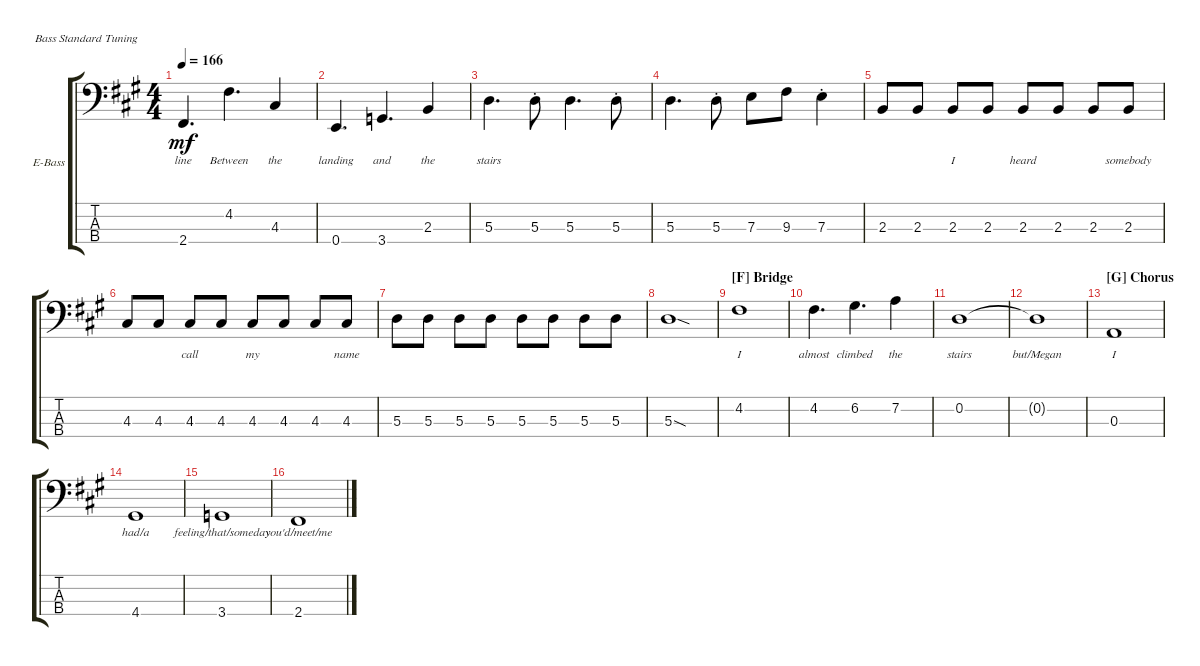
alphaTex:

\defaultSystemsLayout 4
\bracketExtendMode groupsimilarinstruments
\firstSystemTrackNameOrientation horizontal
\otherSystemsTrackNameOrientation horizontal
\track ("Electric Bass" "E-Bass") {instrument electricbassfinger}
\staff {score tabs}
\tuning (G2 D2 A1 E1)
\ts (4 4)
\tempo 166
\clef f4
\ks a
2.4.4{d lyrics (0 "line") lyrics (1 "") lyrics (2 "") lyrics (3 "") lyrics (4 "") dy mf} 4.2.4{d lyrics (0 "Between") lyrics (1 "") lyrics (2 "") lyrics (3 "") lyrics (4 "")} 4.3.4{lyrics (0 "the") lyrics (1 "") lyrics (2 "") lyrics (3 "") lyrics (4 "")} |
0.4.4{d lyrics (0 "landing") lyrics (1 "") lyrics (2 "") lyrics (3 "") lyrics (4 "")} 3.4.4{d lyrics (0 "and") lyrics (1 "") lyrics (2 "") lyrics (3 "") lyrics (4 "")} 2.3.4{lyrics (0 "the") lyrics (1 "") lyrics (2 "") lyrics (3 "") lyrics (4 "")} |
5.3.4{d lyrics (0 "stairs") lyrics (1 "") lyrics (2 "") lyrics (3 "") lyrics (4 "")} 5.3{st}.8{lyrics (0 "") lyrics (1 "") lyrics (2 "") lyrics (3 "") lyrics (4 "")} 5.3.4{d lyrics (0 "") lyrics (1 "") lyrics (2 "") lyrics (3 "") lyrics (4 "")} 5.3{st}.8{lyrics (0 "") lyrics (1 "") lyrics (2 "") lyrics (3 "") lyrics (4 "")} |
5.3.4{d lyrics (0 "") lyrics (1 "") lyrics (2 "") lyrics (3 "") lyrics (4 "")} 5.3{st}.8{lyrics (0 "") lyrics (1 "") lyrics (2 "") lyrics (3 "") lyrics (4 "")} 7.3.8{lyrics (0 "") lyrics (1 "") lyrics (2 "") lyrics (3 "") lyrics (4 "")} 9.3.8{lyrics (0 "") lyrics (1 "") lyrics (2 "") lyrics (3 "") lyrics (4 "")} 7.3{st}.4{lyrics (0 "") lyrics (1 "") lyrics (2 "") lyrics (3 "") lyrics (4 "")} |
2.3.8{lyrics (0 "") lyrics (1 "") lyrics (2 "") lyrics (3 "") lyrics (4 "")} 2.3.8{lyrics (0 "") lyrics (1 "") lyrics (2 "") lyrics (3 "") lyrics (4 "")} 2.3.8{lyrics (0 "I") lyrics (1 "") lyrics (2 "") lyrics (3 "") lyrics (4 "")} 2.3.8{lyrics (0 "") lyrics (1 "") lyrics (2 "") lyrics (3 "") lyrics (4 "")} 2.3.8{lyrics (0 "heard") lyrics (1 "") lyrics (2 "") lyrics (3 "") lyrics (4 "")} 2.3.8{lyrics (0 "") lyrics (1 "") lyrics (2 "") lyrics (3 "") lyrics (4 "")} 2.3.8{lyrics (0 "") lyrics (1 "") lyrics (2 "") lyrics (3 "") lyrics (4 "")} 2.3.8{lyrics (0 "somebody") lyrics (1 "") lyrics (2 "") lyrics (3 "") lyrics (4 "")} |
4.3.8{lyrics (0 "") lyrics (1 "") lyrics (2 "") lyrics (3 "") lyrics (4 "")} 4.3.8{lyrics (0 "") lyrics (1 "") lyrics (2 "") lyrics (3 "") lyrics (4 "")} 4.3.8{lyrics (0 "call") lyrics (1 "") lyrics (2 "") lyrics (3 "") lyrics (4 "")} 4.3.8{lyrics (0 "") lyrics (1 "") lyrics (2 "") lyrics (3 "") lyrics (4 "")} 4.3.8{lyrics (0 "my") lyrics (1 "") lyrics (2 "") lyrics (3 "") lyrics (4 "")} 4.3.8{lyrics (0 "") lyrics (1 "") lyrics (2 "") lyrics (3 "") lyrics (4 "")} 4.3.8{lyrics (0 "") lyrics (1 "") lyrics (2 "") lyrics (3 "") lyrics (4 "")} 4.3.8{lyrics (0 "name") lyrics (1 "") lyrics (2 "") lyrics (3 "") lyrics (4 "")} |
5.3.8{lyrics (0 "") lyrics (1 "") lyrics (2 "") lyrics (3 "") lyrics (4 "")} 5.3.8{lyrics (0 "") lyrics (1 "") lyrics (2 "") lyrics (3 "") lyrics (4 "")} 5.3.8{lyrics (0 "") lyrics (1 "") lyrics (2 "") lyrics (3 "") lyrics (4 "")} 5.3.8{lyrics (0 "") lyrics (1 "") lyrics (2 "") lyrics (3 "") lyrics (4 "")} 5.3.8{lyrics (0 "") lyrics (1 "") lyrics (2 "") lyrics (3 "") lyrics (4 "")} 5.3.8{lyrics (0 "") lyrics (1 "") lyrics (2 "") lyrics (3 "") lyrics (4 "")} 5.3.8{lyrics (0 "") lyrics (1 "") lyrics (2 "") lyrics (3 "") lyrics (4 "")} 5.3.8{lyrics (0 "") lyrics (1 "") lyrics (2 "") lyrics (3 "") lyrics (4 "")} |
5.3{sod}.1{lyrics (0 "") lyrics (1 "") lyrics (2 "") lyrics (3 "") lyrics (4 "")} |
\section ("F" "Bridge")
4.2.1{lyrics (0 "I") lyrics (1 "") lyrics (2 "") lyrics (3 "") lyrics (4 "")} |
4.2.4{d lyrics (0 "almost") lyrics (1 "") lyrics (2 "") lyrics (3 "") lyrics (4 "")} 6.2.4{d lyrics (0 "climbed") lyrics (1 "") lyrics (2 "") lyrics (3 "") lyrics (4 "")} 7.2.4{lyrics (0 "the") lyrics (1 "") lyrics (2 "") lyrics (3 "") lyrics (4 "")} |
0.2.1{lyrics (0 "stairs") lyrics (1 "") lyrics (2 "") lyrics (3 "") lyrics (4 "")} |
0.2{t}.1{lyrics (0 "but/Megan") lyrics (1 "") lyrics (2 "") lyrics (3 "") lyrics (4 "")} |
\section ("G" "Chorus")
0.3.1{lyrics (0 "I") lyrics (1 "") lyrics (2 "") lyrics (3 "") lyrics (4 "")} |
4.4.1{lyrics (0 "had/a") lyrics (1 "") lyrics (2 "") lyrics (3 "") lyrics (4 "")} |
3.4.1{lyrics (0 "feeling/that/someday") lyrics (1 "") lyrics (2 "") lyrics (3 "") lyrics (4 "")} |
2.4.1{lyrics (0 "you'd/meet/me") lyrics (1 "") lyrics (2 "") lyrics (3 "") lyrics (4 "")}
